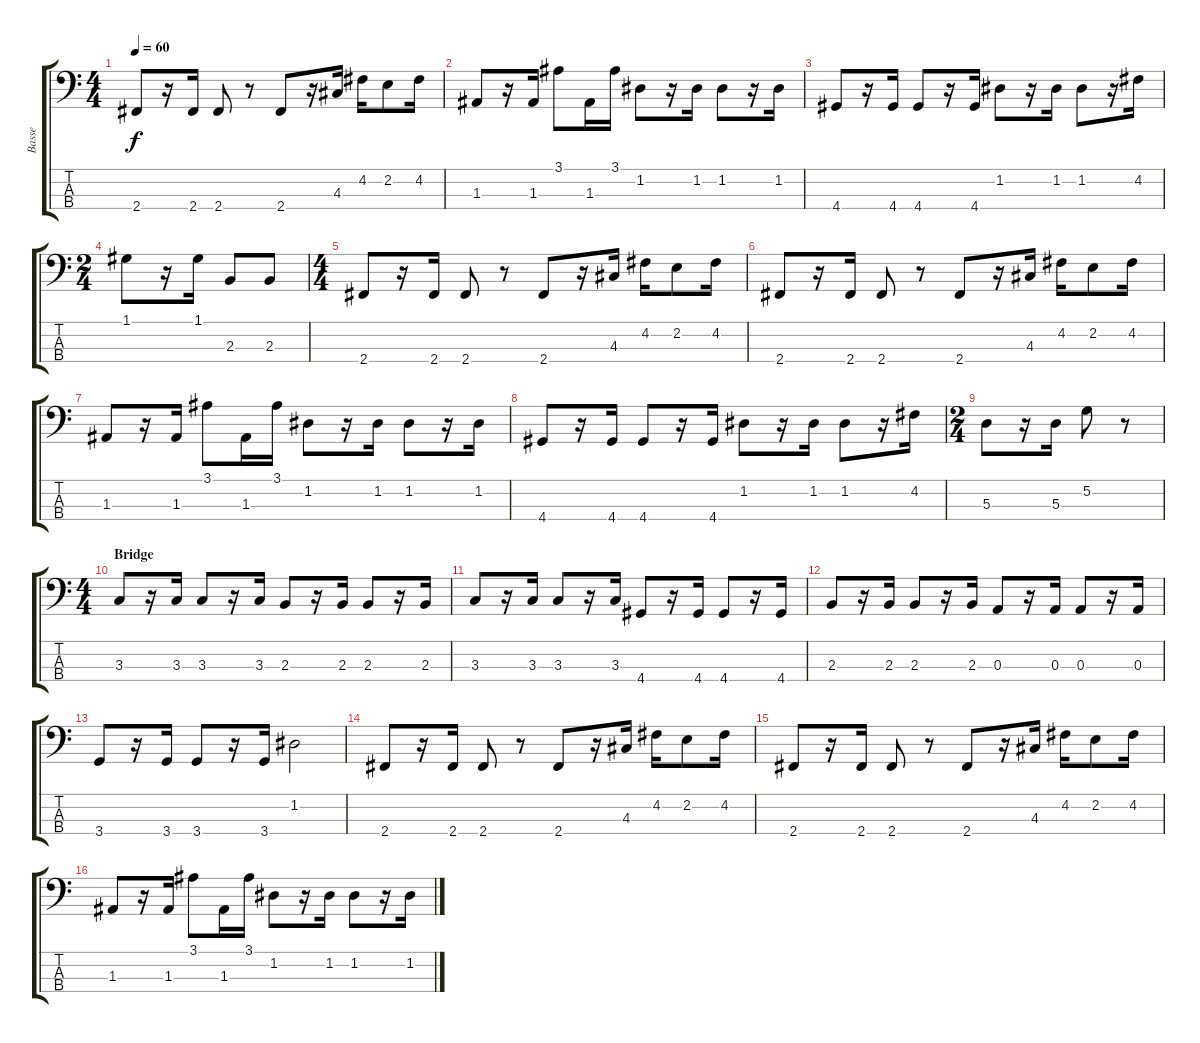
\track ("Basse" "Basse") {instrument acousticbass}
\staff {score tabs}
\tuning (G2 D2 A1 E1) {hide}
\ts (4 4)
\tempo 60
\clef f4
\ks c
2.4.8{dy f} r.16 2.4.16 2.4.8 r.8 2.4.8 r.16 4.3.16 4.2.16 2.2.8 4.2.16 |
1.3.8 r.16 1.3.16 3.1.8 1.3.16 3.1.16 1.2.8 r.16 1.2.16 1.2.8 r.16 1.2.16 |
4.4.8 r.16 4.4.16 4.4.8 r.16 4.4.16 1.2.8 r.16 1.2.16 1.2.8 r.16 4.2.16 |
\ts (2 4)
1.1.8 r.16 1.1.16 2.3.8 2.3.8 |
\ts (4 4)
\section ("" "")
2.4.8 r.16 2.4.16 2.4.8 r.8 2.4.8 r.16 4.3.16 4.2.16 2.2.8 4.2.16 |
2.4.8 r.16 2.4.16 2.4.8 r.8 2.4.8 r.16 4.3.16 4.2.16 2.2.8 4.2.16 |
1.3.8 r.16 1.3.16 3.1.8 1.3.16 3.1.16 1.2.8 r.16 1.2.16 1.2.8 r.16 1.2.16 |
4.4.8 r.16 4.4.16 4.4.8 r.16 4.4.16 1.2.8 r.16 1.2.16 1.2.8 r.16 4.2.16 |
\ts (2 4)
5.3.8 r.16 5.3.16 5.2.8 r.8 |
\ts (4 4)
\section ("" "Bridge")
3.3.8 r.16 3.3.16 3.3.8 r.16 3.3.16 2.3.8 r.16 2.3.16 2.3.8 r.16 2.3.16 |
3.3.8 r.16 3.3.16 3.3.8 r.16 3.3.16 4.4.8 r.16 4.4.16 4.4.8 r.16 4.4.16 |
2.3.8 r.16 2.3.16 2.3.8 r.16 2.3.16 0.3.8 r.16 0.3.16 0.3.8 r.16 0.3.16 |
3.4.8 r.16 3.4.16 3.4.8 r.16 3.4.16 1.2.2 |
\section ("" "")
2.4.8 r.16 2.4.16 2.4.8 r.8 2.4.8 r.16 4.3.16 4.2.16 2.2.8 4.2.16 |
2.4.8 r.16 2.4.16 2.4.8 r.8 2.4.8 r.16 4.3.16 4.2.16 2.2.8 4.2.16 |
1.3.8 r.16 1.3.16 3.1.8 1.3.16 3.1.16 1.2.8 r.16 1.2.16 1.2.8 r.16 1.2.16
